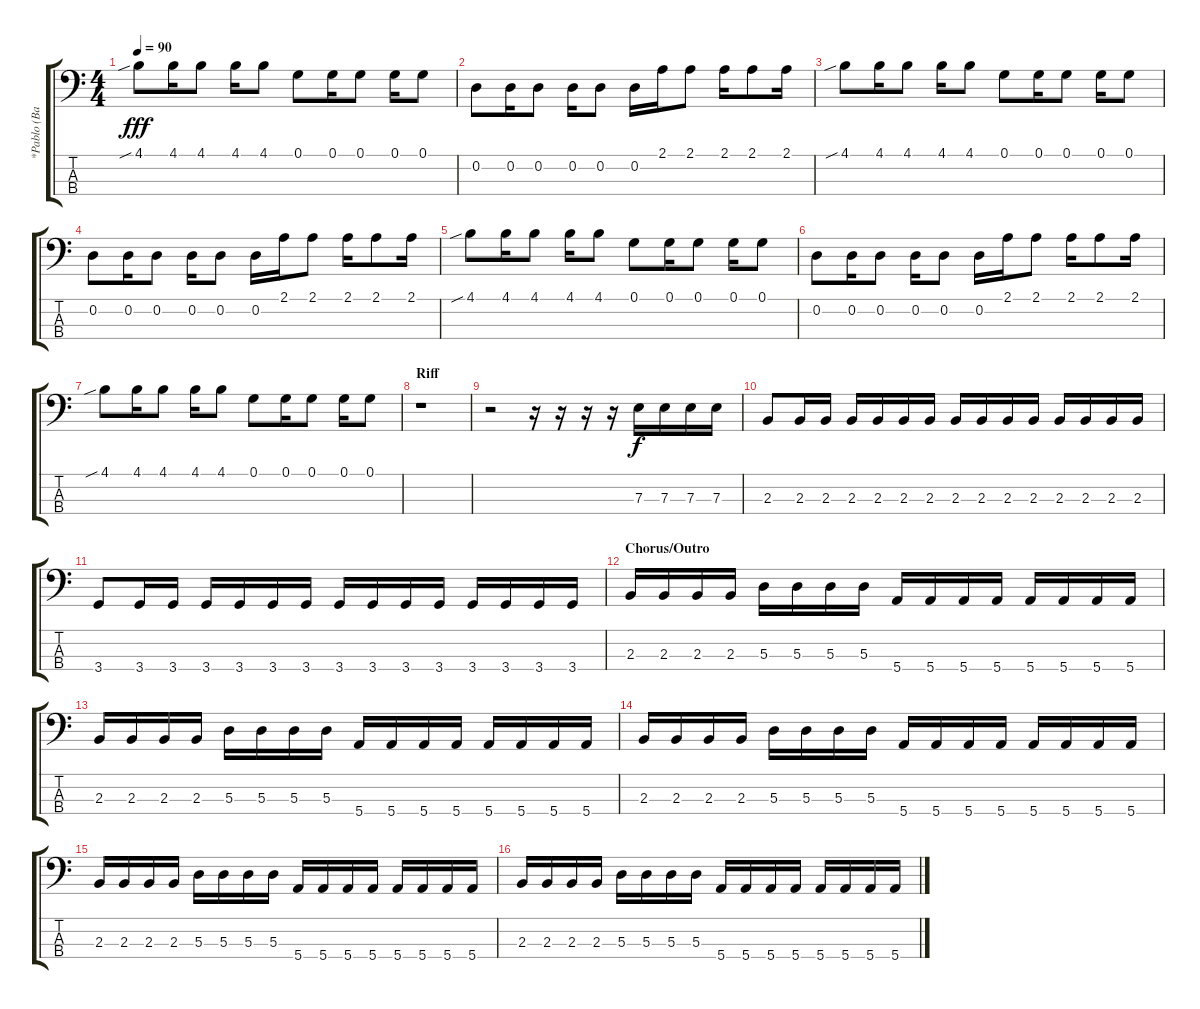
\track ("*Pablo (Bass)" "*Pablo (Ba") {instrument electricbasspick}
\staff {score tabs}
\tuning (G2 D2 A1 E1) {hide}
\ts (4 4)
\tempo 90
\clef f4
\ks c
4.1{sib}.8{dy fff} 4.1.16 4.1.8 4.1.16 4.1.8 0.1.8 0.1.16 0.1.8 0.1.16 0.1.8 |
0.2.8 0.2.16 0.2.8 0.2.16 0.2.8 0.2.16 2.1.16 2.1.8 2.1.16 2.1.8 2.1.16 |
4.1{sib}.8 4.1.16 4.1.8 4.1.16 4.1.8 0.1.8 0.1.16 0.1.8 0.1.16 0.1.8 |
0.2.8 0.2.16 0.2.8 0.2.16 0.2.8 0.2.16 2.1.16 2.1.8 2.1.16 2.1.8 2.1.16 |
4.1{sib}.8 4.1.16 4.1.8 4.1.16 4.1.8 0.1.8 0.1.16 0.1.8 0.1.16 0.1.8 |
0.2.8 0.2.16 0.2.8 0.2.16 0.2.8 0.2.16 2.1.16 2.1.8 2.1.16 2.1.8 2.1.16 |
4.1{sib}.8 4.1.16 4.1.8 4.1.16 4.1.8 0.1.8 0.1.16 0.1.8 0.1.16 0.1.8 |
\section ("" "Riff")
r.1 |
r.2 r.16 r.16 r.16 r.16 7.3.16{dy f} 7.3.16 7.3.16 7.3.16 |
2.3.8 2.3.16 2.3.16 2.3.16 2.3.16 2.3.16 2.3.16 2.3.16 2.3.16 2.3.16 2.3.16 2.3.16 2.3.16 2.3.16 2.3.16 |
3.4.8 3.4.16 3.4.16 3.4.16 3.4.16 3.4.16 3.4.16 3.4.16 3.4.16 3.4.16 3.4.16 3.4.16 3.4.16 3.4.16 3.4.16 |
\section ("" "Chorus/Outro")
2.3.16 2.3.16 2.3.16 2.3.16 5.3.16 5.3.16 5.3.16 5.3.16 5.4.16 5.4.16 5.4.16 5.4.16 5.4.16 5.4.16 5.4.16 5.4.16 |
2.3.16 2.3.16 2.3.16 2.3.16 5.3.16 5.3.16 5.3.16 5.3.16 5.4.16 5.4.16 5.4.16 5.4.16 5.4.16 5.4.16 5.4.16 5.4.16 |
2.3.16 2.3.16 2.3.16 2.3.16 5.3.16 5.3.16 5.3.16 5.3.16 5.4.16 5.4.16 5.4.16 5.4.16 5.4.16 5.4.16 5.4.16 5.4.16 |
2.3.16 2.3.16 2.3.16 2.3.16 5.3.16 5.3.16 5.3.16 5.3.16 5.4.16 5.4.16 5.4.16 5.4.16 5.4.16 5.4.16 5.4.16 5.4.16 |
2.3.16 2.3.16 2.3.16 2.3.16 5.3.16 5.3.16 5.3.16 5.3.16 5.4.16 5.4.16 5.4.16 5.4.16 5.4.16 5.4.16 5.4.16 5.4.16
